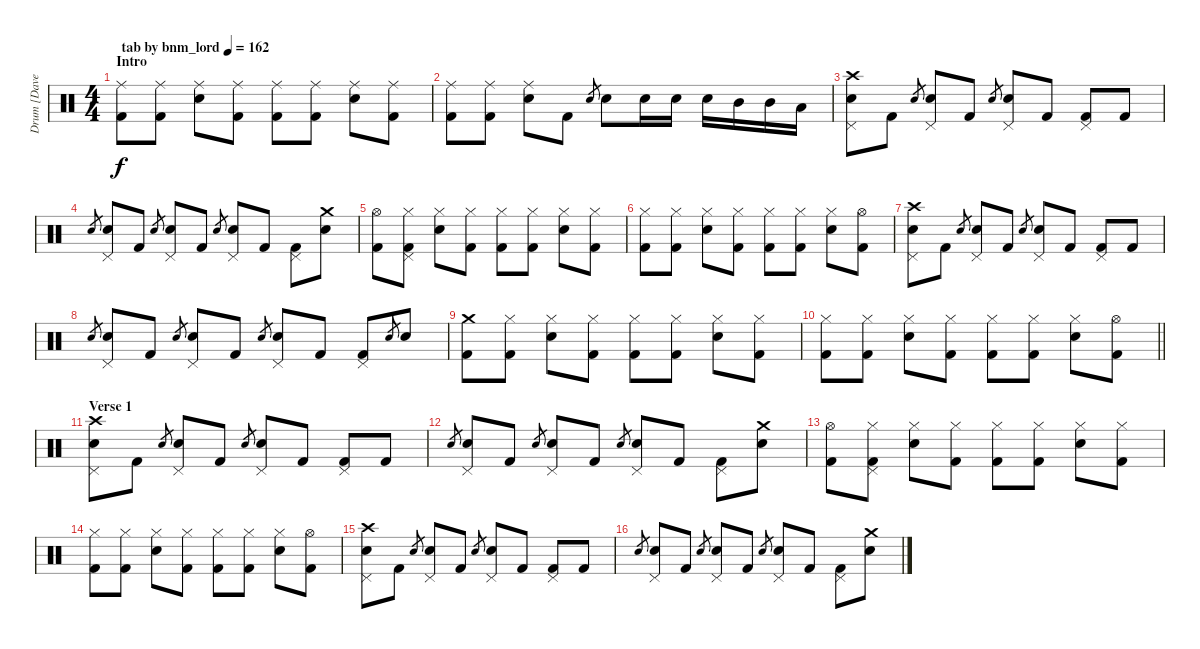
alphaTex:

\track ("Drum [Dave Grohl]" "Drum [Dave") {instrument percussion}
\staff {score}
\articulation defaults
\ts (4 4)
\section ("" "Intro")
\tempo (162 "tab by bnm_lord")
\clef neutral
\ks c
("Ride (middle)" "Kick (hit) 2").8{dy f} ("Ride (middle)" "Kick (hit) 2").8 ("Ride (middle)" "Electric Snare (hit)").8 ("Ride (middle)" "Kick (hit) 2").8 ("Ride (middle)" "Kick (hit) 2").8 ("Ride (middle)" "Kick (hit) 2").8 ("Ride (middle)" "Electric Snare (hit)").8 ("Ride (middle)" "Kick (hit) 2").8 |
("Ride (middle)" "Kick (hit) 2").8 ("Ride (middle)" "Kick (hit) 2").8 ("Ride (middle)" "Electric Snare (hit)").8 "Kick (hit) 2".8 "Electric Snare (hit)".8{gr} "Electric Snare (hit)".8 "Electric Snare (hit)".16 "Electric Snare (hit)".16 "Electric Snare (hit)".16 "Mid Tom (hit)".16 "Mid Tom (hit)".16 "Low Tom (hit)".16 |
("Pedal Hi-Hat (hit)" "Crash high (hit)" "Electric Snare (hit)").8 "Kick (hit) 2".8 "Electric Snare (hit)".8{gr} ("Pedal Hi-Hat (hit)" "Electric Snare (hit)").8 "Kick (hit) 2".8 "Electric Snare (hit)".8{gr} ("Pedal Hi-Hat (hit)" "Electric Snare (hit)").8 "Kick (hit) 2".8 ("Pedal Hi-Hat (hit)" "Kick (hit) 2").8 "Kick (hit) 2".8 |
"Electric Snare (hit)".8{gr} ("Pedal Hi-Hat (hit)" "Electric Snare (hit)").8 "Kick (hit) 2".8 "Electric Snare (hit)".8{gr} ("Pedal Hi-Hat (hit)" "Electric Snare (hit)").8 "Kick (hit) 2".8 "Electric Snare (hit)".8{gr} ("Pedal Hi-Hat (hit)" "Electric Snare (hit)").8 "Kick (hit) 2".8 ("Pedal Hi-Hat (hit)" "Kick (hit) 2").8 ("Crash medium (hit)" "Electric Snare (hit)").8 |
("Hi-Hat (open)" "Kick (hit) 2").8 ("Pedal Hi-Hat (hit)" "Hi-Hat (closed)" "Kick (hit) 2").8 ("Hi-Hat (closed)" "Electric Snare (hit)").8 ("Hi-Hat (closed)" "Kick (hit) 2").8 ("Hi-Hat (closed)" "Kick (hit) 2").8 ("Hi-Hat (closed)" "Kick (hit) 2").8 ("Hi-Hat (closed)" "Electric Snare (hit)").8 ("Hi-Hat (closed)" "Kick (hit) 2").8 |
("Hi-Hat (closed)" "Kick (hit) 2").8 ("Hi-Hat (closed)" "Kick (hit) 2").8 ("Hi-Hat (closed)" "Electric Snare (hit)").8 ("Hi-Hat (closed)" "Kick (hit) 2").8 ("Hi-Hat (closed)" "Kick (hit) 2").8 ("Hi-Hat (closed)" "Kick (hit) 2").8 ("Hi-Hat (closed)" "Electric Snare (hit)").8 ("Hi-Hat (open)" "Kick (hit) 2").8 |
("Pedal Hi-Hat (hit)" "Crash high (hit)" "Electric Snare (hit)").8 "Kick (hit) 2".8 "Electric Snare (hit)".8{gr} ("Pedal Hi-Hat (hit)" "Electric Snare (hit)").8 "Kick (hit) 2".8 "Electric Snare (hit)".8{gr} ("Pedal Hi-Hat (hit)" "Electric Snare (hit)").8 "Kick (hit) 2".8 ("Pedal Hi-Hat (hit)" "Kick (hit) 2").8 "Kick (hit) 2".8 |
"Electric Snare (hit)".8{gr} ("Pedal Hi-Hat (hit)" "Electric Snare (hit)").8 "Kick (hit) 2".8 "Electric Snare (hit)".8{gr} ("Pedal Hi-Hat (hit)" "Electric Snare (hit)").8 "Kick (hit) 2".8 "Electric Snare (hit)".8{gr} ("Pedal Hi-Hat (hit)" "Electric Snare (hit)").8 "Kick (hit) 2".8 ("Pedal Hi-Hat (hit)" "Kick (hit) 2").8 "Electric Snare (hit)".8{gr} "Electric Snare (hit)".8 |
("Crash medium (hit)" "Kick (hit) 2").8 ("Hi-Hat (closed)" "Kick (hit) 2").8 ("Hi-Hat (closed)" "Electric Snare (hit)").8 ("Hi-Hat (closed)" "Kick (hit) 2").8 ("Hi-Hat (closed)" "Kick (hit) 2").8 ("Hi-Hat (closed)" "Kick (hit) 2").8 ("Hi-Hat (closed)" "Electric Snare (hit)").8 ("Hi-Hat (closed)" "Kick (hit) 2").8 |
\barLineRight lightlight
("Hi-Hat (closed)" "Kick (hit) 2").8 ("Hi-Hat (closed)" "Kick (hit) 2").8 ("Hi-Hat (closed)" "Electric Snare (hit)").8 ("Hi-Hat (closed)" "Kick (hit) 2").8 ("Hi-Hat (closed)" "Kick (hit) 2").8 ("Hi-Hat (closed)" "Kick (hit) 2").8 ("Hi-Hat (closed)" "Electric Snare (hit)").8 ("Hi-Hat (open)" "Kick (hit) 2").8 |
\section ("" "Verse 1")
("Pedal Hi-Hat (hit)" "Crash high (hit)" "Electric Snare (hit)").8 "Kick (hit) 2".8 "Electric Snare (hit)".8{gr} ("Pedal Hi-Hat (hit)" "Electric Snare (hit)").8 "Kick (hit) 2".8 "Electric Snare (hit)".8{gr} ("Pedal Hi-Hat (hit)" "Electric Snare (hit)").8 "Kick (hit) 2".8 ("Pedal Hi-Hat (hit)" "Kick (hit) 2").8 "Kick (hit) 2".8 |
"Electric Snare (hit)".8{gr} ("Pedal Hi-Hat (hit)" "Electric Snare (hit)").8 "Kick (hit) 2".8 "Electric Snare (hit)".8{gr} ("Pedal Hi-Hat (hit)" "Electric Snare (hit)").8 "Kick (hit) 2".8 "Electric Snare (hit)".8{gr} ("Pedal Hi-Hat (hit)" "Electric Snare (hit)").8 "Kick (hit) 2".8 ("Pedal Hi-Hat (hit)" "Kick (hit) 2").8 ("Crash medium (hit)" "Electric Snare (hit)").8 |
("Hi-Hat (open)" "Kick (hit) 2").8 ("Pedal Hi-Hat (hit)" "Hi-Hat (closed)" "Kick (hit) 2").8 ("Hi-Hat (closed)" "Electric Snare (hit)").8 ("Hi-Hat (closed)" "Kick (hit) 2").8 ("Hi-Hat (closed)" "Kick (hit) 2").8 ("Hi-Hat (closed)" "Kick (hit) 2").8 ("Hi-Hat (closed)" "Electric Snare (hit)").8 ("Hi-Hat (closed)" "Kick (hit) 2").8 |
("Hi-Hat (closed)" "Kick (hit) 2").8 ("Hi-Hat (closed)" "Kick (hit) 2").8 ("Hi-Hat (closed)" "Electric Snare (hit)").8 ("Hi-Hat (closed)" "Kick (hit) 2").8 ("Hi-Hat (closed)" "Kick (hit) 2").8 ("Hi-Hat (closed)" "Kick (hit) 2").8 ("Hi-Hat (closed)" "Electric Snare (hit)").8 ("Hi-Hat (open)" "Kick (hit) 2").8 |
("Pedal Hi-Hat (hit)" "Crash high (hit)" "Electric Snare (hit)").8 "Kick (hit) 2".8 "Electric Snare (hit)".8{gr} ("Pedal Hi-Hat (hit)" "Electric Snare (hit)").8 "Kick (hit) 2".8 "Electric Snare (hit)".8{gr} ("Pedal Hi-Hat (hit)" "Electric Snare (hit)").8 "Kick (hit) 2".8 ("Pedal Hi-Hat (hit)" "Kick (hit) 2").8 "Kick (hit) 2".8 |
"Electric Snare (hit)".8{gr} ("Pedal Hi-Hat (hit)" "Electric Snare (hit)").8 "Kick (hit) 2".8 "Electric Snare (hit)".8{gr} ("Pedal Hi-Hat (hit)" "Electric Snare (hit)").8 "Kick (hit) 2".8 "Electric Snare (hit)".8{gr} ("Pedal Hi-Hat (hit)" "Electric Snare (hit)").8 "Kick (hit) 2".8 ("Pedal Hi-Hat (hit)" "Kick (hit) 2").8 ("Crash medium (hit)" "Electric Snare (hit)").8
